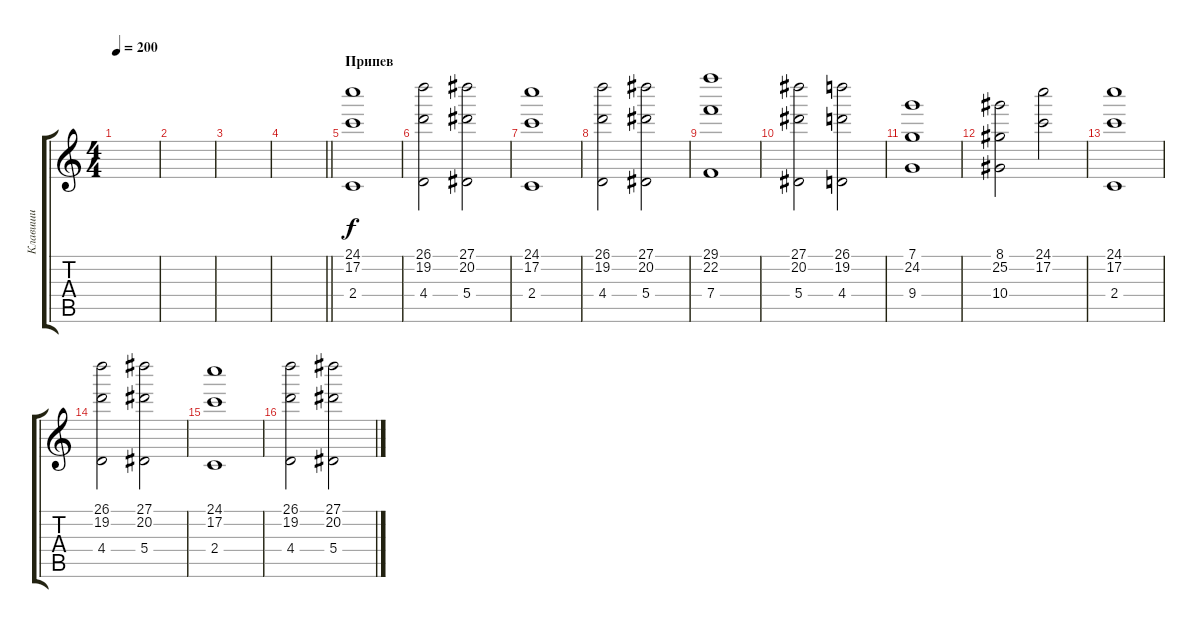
\track ("Клавиши" "Клавиши") {instrument acousticguitarsteel}
\staff {score tabs}
\tuning (C4 G3 Eb3 Bb2 F2 C2) {hide}
\ts (4 4)
\tempo 200
\clef g2
\ks c
|
|
|
\barLineRight lightlight
|
\section ("" "Припев")
(24.1 17.2 2.4).1 |
(26.1 19.2 4.4).2 (27.1 20.2 5.4).2 |
(24.1 17.2 2.4).1 |
(26.1 19.2 4.4).2 (27.1 20.2 5.4).2 |
(29.1 22.2 7.4).1 |
(27.1 20.2 5.4).2 (26.1 19.2 4.4).2 |
(7.1 24.2 9.4).1 |
(8.1 25.2 10.4).2 (24.1 17.2).2 |
(24.1 17.2 2.4).1 |
(26.1 19.2 4.4).2 (27.1 20.2 5.4).2 |
(24.1 17.2 2.4).1 |
(26.1 19.2 4.4).2 (27.1 20.2 5.4).2
